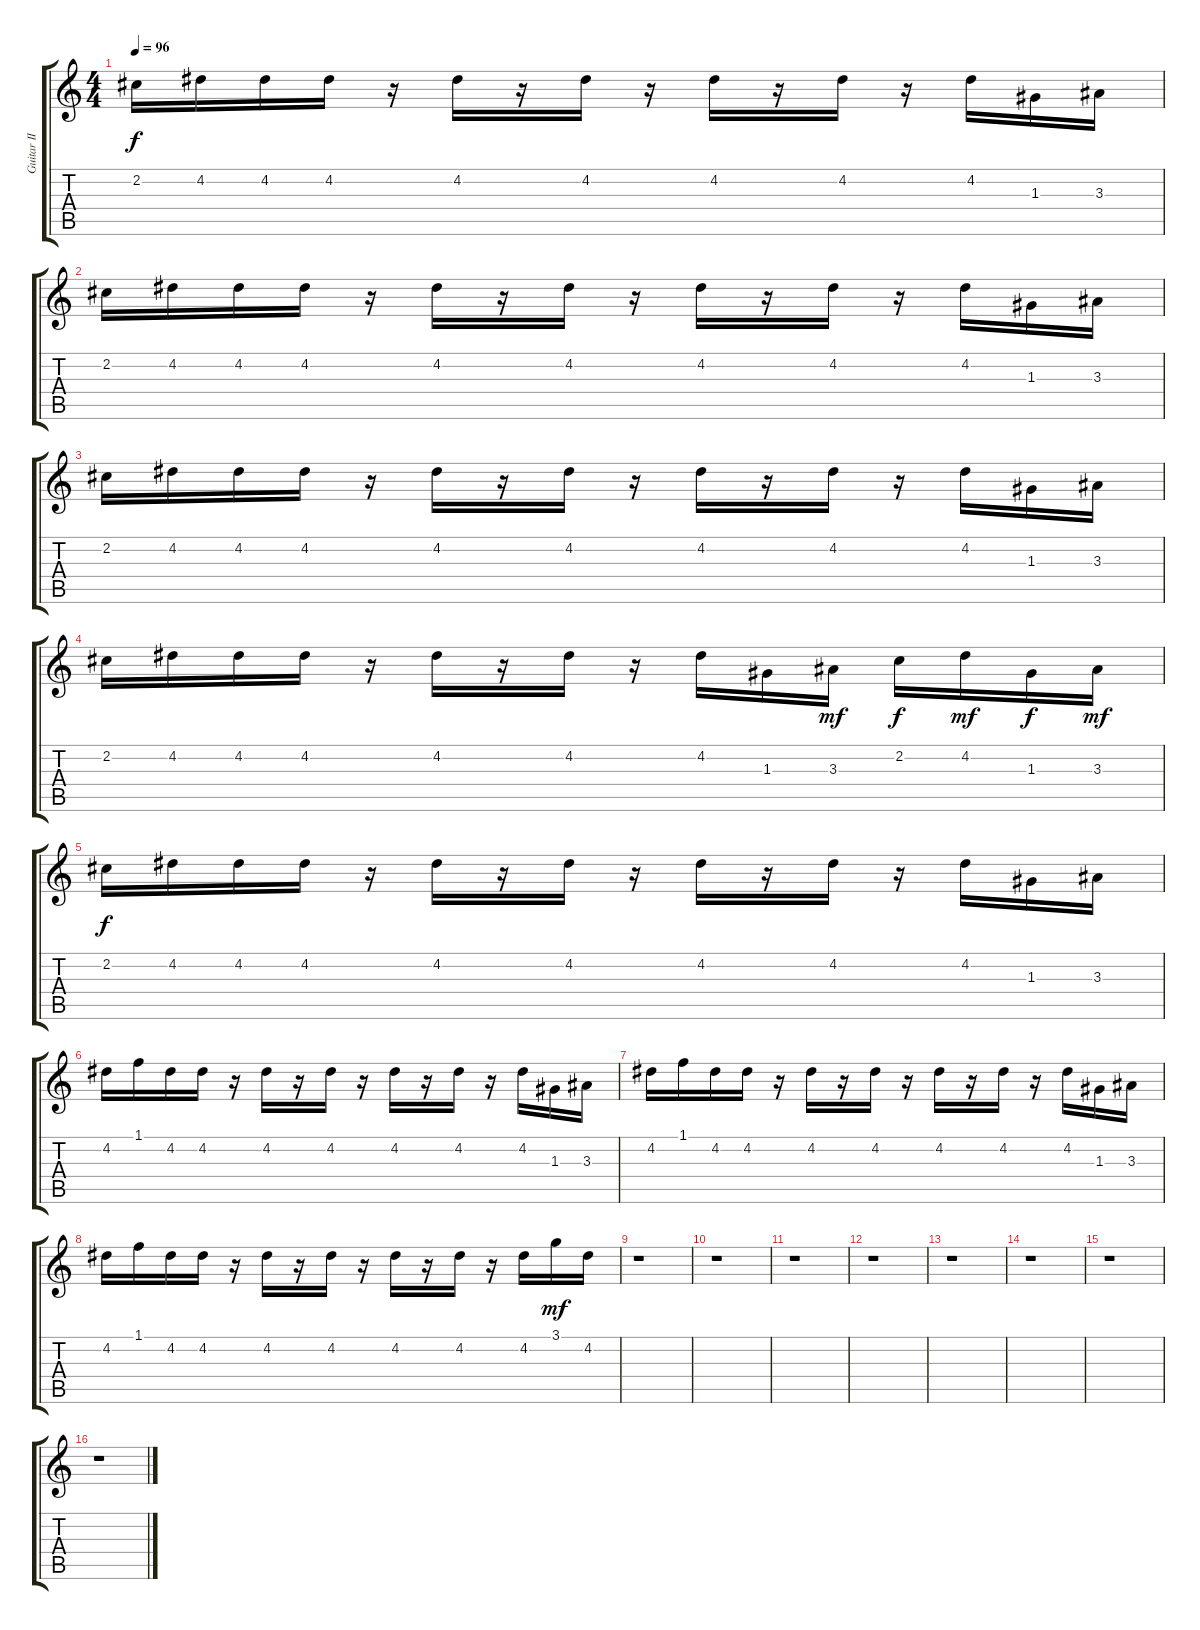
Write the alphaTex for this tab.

\track ("Guitar II" "Guitar II") {instrument electricguitarmuted}
\staff {score tabs}
\tuning (E4 B3 G3 D3 A2 E2) {hide}
\ts (4 4)
\tempo 96
\clef g2
\ks c
2.2.16{dy f} 4.2.16 4.2.16 4.2.16 r.16 4.2.16 r.16 4.2.16 r.16 4.2.16 r.16 4.2.16 r.16 4.2.16 1.3.16 3.3.16 |
2.2.16 4.2.16 4.2.16 4.2.16 r.16 4.2.16 r.16 4.2.16 r.16 4.2.16 r.16 4.2.16 r.16 4.2.16 1.3.16 3.3.16 |
2.2.16 4.2.16 4.2.16 4.2.16 r.16 4.2.16 r.16 4.2.16 r.16 4.2.16 r.16 4.2.16 r.16 4.2.16 1.3.16 3.3.16 |
2.2.16 4.2.16 4.2.16 4.2.16 r.16 4.2.16 r.16 4.2.16 r.16 4.2.16 1.3.16 3.3.16{dy mf} 2.2.16{dy f} 4.2.16{dy mf} 1.3.16{dy f} 3.3.16{dy mf} |
2.2.16{dy f} 4.2.16 4.2.16 4.2.16 r.16 4.2.16 r.16 4.2.16 r.16 4.2.16 r.16 4.2.16 r.16 4.2.16 1.3.16 3.3.16 |
4.2.16 1.1.16 4.2.16 4.2.16 r.16 4.2.16 r.16 4.2.16 r.16 4.2.16 r.16 4.2.16 r.16 4.2.16 1.3.16 3.3.16 |
4.2.16 1.1.16 4.2.16 4.2.16 r.16 4.2.16 r.16 4.2.16 r.16 4.2.16 r.16 4.2.16 r.16 4.2.16 1.3.16 3.3.16 |
4.2.16 1.1.16 4.2.16 4.2.16 r.16 4.2.16 r.16 4.2.16 r.16 4.2.16 r.16 4.2.16 r.16 4.2.16 3.1.16{dy mf} 4.2.16 |
r.1 |
r.1 |
r.1 |
r.1 |
r.1 |
r.1 |
r.1 |
r.1
